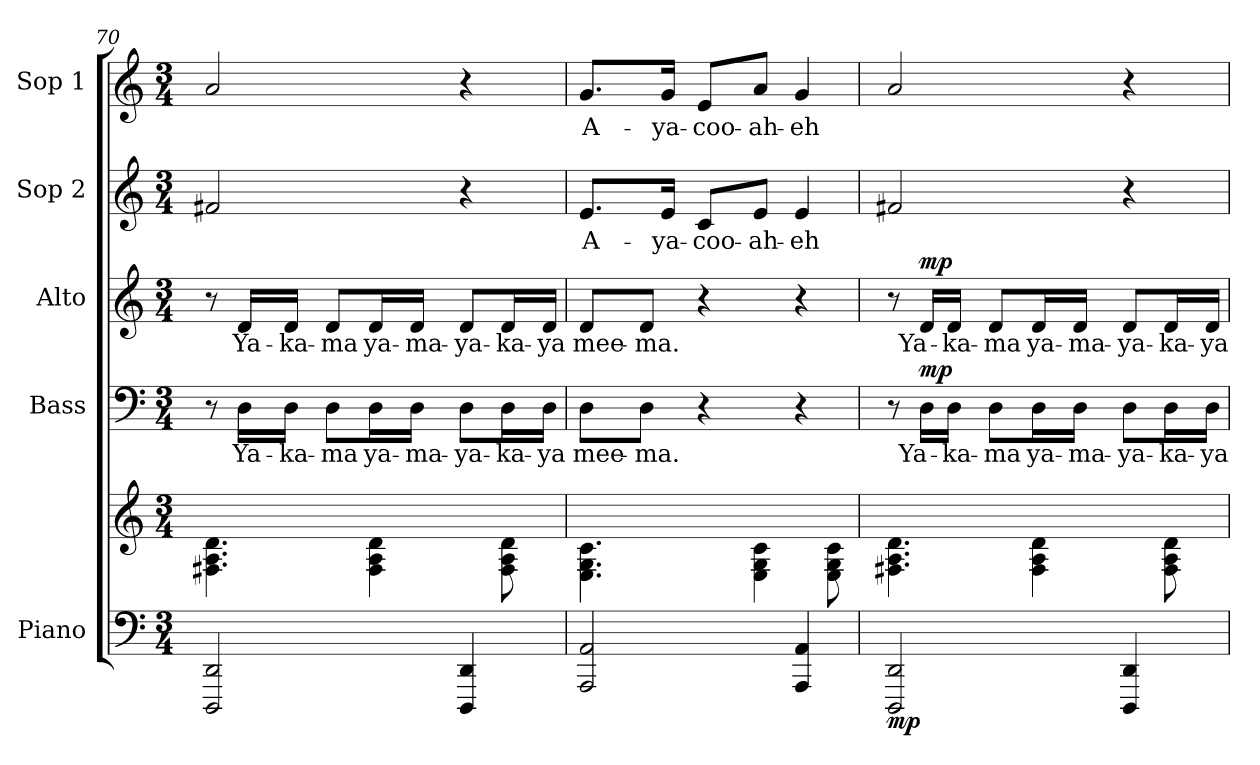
**kern	**kern	**dynam	**kern	**text	**dynam	**kern	**text	**dynam	**kern	**text	**kern	**text
*part5	*part5	*part5	*part4	*part4	*part4	*part3	*part3	*part3	*part2	*part2	*part1	*part1
*staff6	*staff5	*staff5/6	*staff4	*staff4	*staff4	*staff3	*staff3	*staff3	*staff2	*staff2	*staff1	*staff1
*I"Piano	*	*	*I"Bass	*	*	*I"Alto	*	*	*I"Sop 2	*	*I"Sop 1	*
*I'Pno.	*	*	*I'B.	*	*	*I'A.	*	*	*I'S.2	*	*I'S.1	*
!!LO:PB:g=z
*clefF4	*clefG2	*	*clefF4	*	*	*clefG2	*	*	*clefG2	*	*clefG2	*
*k[]	*k[]	*	*k[]	*	*	*k[]	*	*	*k[]	*	*k[]	*
*M3/4	*M3/4	*	*M3/4	*	*	*M3/4	*	*	*M3/4	*	*M3/4	*
=70	=70	=70	=70	=70	=70	=70	=70	=70	=70	=70	=70	=70
2DDD/ 2DD/	4.F#X\ 4.A\ 4.d\	.	8r	.	.	8r	.	.	2f#X/	.	2a/	.
!	!	!	!	!LO:LY:b	!	!	!LO:LY:b	!	!	!	!	!
.	.	.	16D\LL	Ya-	.	16d/LL	Ya-	.	.	.	.	.
!	!	!	!	!LO:LY:b	!	!	!LO:LY:b	!	!	!	!	!
.	.	.	16D\JJ	-ka-	.	16d/JJ	-ka-	.	.	.	.	.
!	!	!	!	!LO:LY:b	!	!	!LO:LY:b	!	!	!	!	!
.	.	.	8D\L	-ma	.	8d/L	-ma	.	.	.	.	.
!	!	!	!	!LO:LY:b	!	!	!LO:LY:b	!	!	!	!	!
.	4F#\ 4A\ 4d\	.	16D\L	ya-	.	16d/L	ya-	.	.	.	.	.
!	!	!	!	!LO:LY:b	!	!	!LO:LY:b	!	!	!	!	!
.	.	.	16D\JJ	-ma-	.	16d/JJ	-ma-	.	.	.	.	.
!	!	!	!	!LO:LY:b	!	!	!LO:LY:b	!	!	!	!	!
4DDD/ 4DD/	.	.	8D\L	-ya-	.	8d/L	-ya-	.	4r	.	4r	.
!	!	!	!	!LO:LY:b	!	!	!LO:LY:b	!	!	!	!	!
.	8F#\ 8A\ 8d\	.	16D\L	-ka-	.	16d/L	-ka-	.	.	.	.	.
!	!	!	!	!LO:LY:b	!	!	!LO:LY:b	!	!	!	!	!
.	.	.	16D\JJ	-ya	.	16d/JJ	-ya	.	.	.	.	.
=71	=71	=71	=71	=71	=71	=71	=71	=71	=71	=71	=71	=71
!	!	!	!	!LO:LY:b	!	!	!LO:LY:b	!	!	!LO:LY:b	!	!LO:LY:b
2AAA/ 2AA/	4.E\ 4.G\ 4.c\	.	8D\L	mee-	.	8d/L	mee-	.	8.e/L	A-	8.g/L	A-
!	!	!	!	!LO:LY:b	!	!	!LO:LY:b	!	!	!	!	!
.	.	.	8D\J	-ma.	.	8d/J	-ma.	.	.	.	.	.
!	!	!	!	!	!	!	!	!	!	!LO:LY:b	!	!LO:LY:b
.	.	.	.	.	.	.	.	.	16e/Jk	-ya-	16g/Jk	-ya-
!	!	!	!	!	!	!	!	!	!	!LO:LY:b	!	!LO:LY:b
.	.	.	4r	.	.	4r	.	.	8c/L	-coo-	8e/L	-coo-
!	!	!	!	!	!	!	!	!	!	!LO:LY:b	!	!LO:LY:b
.	4E\ 4G\ 4c\	.	.	.	.	.	.	.	8e/J	-ah-	8a/J	-ah-
!	!	!	!	!	!	!	!	!	!	!LO:LY:b	!	!LO:LY:b
4AAA/ 4AA/	.	.	4r	.	.	4r	.	.	4e/	-eh	4g/	-eh
.	8E\ 8G\ 8c\	.	.	.	.	.	.	.	.	.	.	.
=72	=72	=72	=72	=72	=72	=72	=72	=72	=72	=72	=72	=72
!	!	!LO:DY:b=2	!	!	!	!	!	!	!	!	!	!
2DDD/ 2DD/	4.F#X\ 4.A\ 4.d\	mp	8r	.	.	8r	.	.	2f#X/	.	2a/	.
!	!	!	!	!LO:LY:b	!LO:DY:b	!	!LO:LY:b	!LO:DY:b	!	!	!	!
.	.	.	16D\LL	Ya-	mp	16d/LL	Ya-	mp	.	.	.	.
!	!	!	!	!LO:LY:b	!	!	!LO:LY:b	!	!	!	!	!
.	.	.	16D\JJ	-ka-	.	16d/JJ	-ka-	.	.	.	.	.
!	!	!	!	!LO:LY:b	!	!	!LO:LY:b	!	!	!	!	!
.	.	.	8D\L	-ma	.	8d/L	-ma	.	.	.	.	.
!	!	!	!	!LO:LY:b	!	!	!LO:LY:b	!	!	!	!	!
.	4F#\ 4A\ 4d\	.	16D\L	ya-	.	16d/L	ya-	.	.	.	.	.
!	!	!	!	!LO:LY:b	!	!	!LO:LY:b	!	!	!	!	!
.	.	.	16D\JJ	-ma-	.	16d/JJ	-ma-	.	.	.	.	.
!	!	!	!	!LO:LY:b	!	!	!LO:LY:b	!	!	!	!	!
4DDD/ 4DD/	.	.	8D\L	-ya-	.	8d/L	-ya-	.	4r	.	4r	.
!	!	!	!	!LO:LY:b	!	!	!LO:LY:b	!	!	!	!	!
.	8F#\ 8A\ 8d\	.	16D\L	-ka-	.	16d/L	-ka-	.	.	.	.	.
!	!	!	!	!LO:LY:b	!	!	!LO:LY:b	!	!	!	!	!
.	.	.	16D\JJ	-ya	.	16d/JJ	-ya	.	.	.	.	.
=	=	=	=	=	=	=	=	=	=	=	=	=
*-	*-	*-	*-	*-	*-	*-	*-	*-	*-	*-	*-	*-
